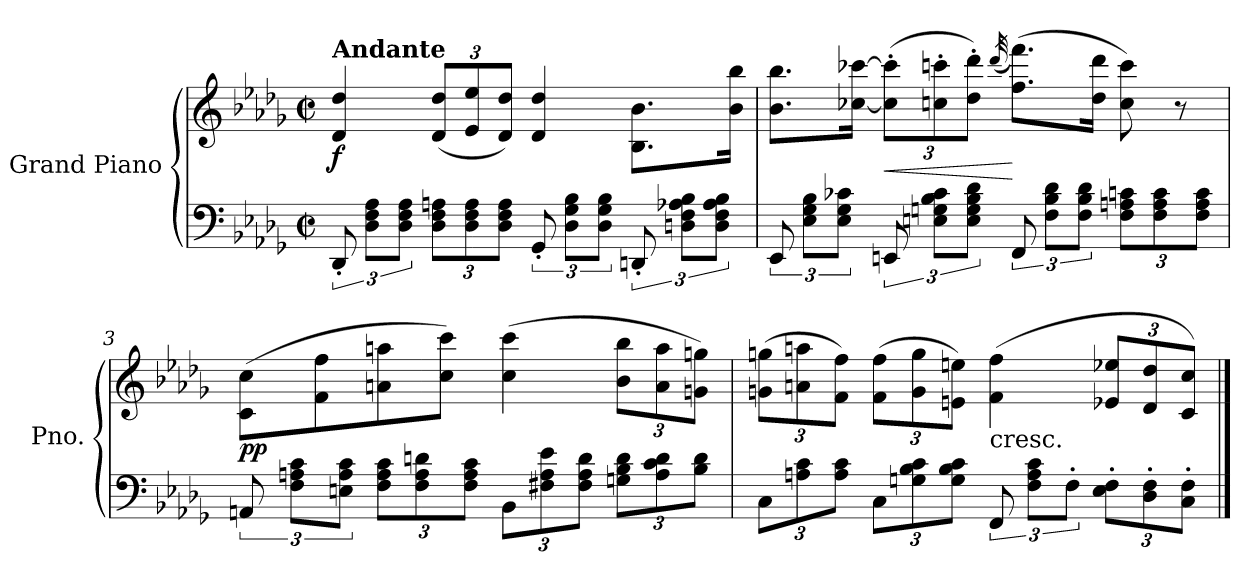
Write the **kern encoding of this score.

**kern	**kern	**dynam
*part1	*part1	*part1
*staff2	*staff1	*staff1/2
*I"Grand Piano	*	*
*I'Pno.	*	*
*clefF4	*clefG2	*
*k[b-e-a-d-g-]	*k[b-e-a-d-g-]	*
*M2/2	*M2/2	*
*met(c|)	*met(c|)	*
=1	=1	=1
!	!LO:TX:a:B:t=Andante	!
!	!	!LO:DY:b
12DD-'/	4d-/ 4dd-/	f
12D-\ 12F\ 12A-\L	.	.
12D-\ 12F\ 12A-\J	.	.
*Xbrackettup	*Xbrackettup	*
12D-\ 12F\ 12An\L	(<12d-/ 12dd-/L	.
12D-\ 12F\ 12A\	12e-/ 12ee-/	.
12D-\ 12F\ 12A\J	12d-/ 12dd-/J)	.
*brackettup	*	*
12GG-'/	4d-/ 4dd-/	.
12D-\ 12G-\ 12B-\L	.	.
12D-\ 12G-\ 12B-\J	.	.
12DDn'/	8.B-\ 8.b-\L	.
12Dn\ 12F\ 12A-X\ 12B-\L	.	.
12D\ 12F\ 12A-\ 12B-\J	.	.
.	16b-\ 16bb-\Jk	.
=2	=2	=2
12EE-/	8.b-\ 8.bb-\L	.
12E-\ 12G-\ 12B-\L	.	.
12E-\ 12G-\ 12c-X\J	.	.
.	[16cc-X\ [16ccc-X\Jk	.
!	!	!LO:HP:b
12EEn/	(>12cc-\]' 12ccc-\]'L	<
12En\ 12Gn\ 12B-\ 12c-\L	12ccn\' 12cccn\'	.
12E\ 12G\ 12B-\ 12d-\J	12dd-\' 12ddd-\'J)	.
.	(>32qddd-/	.
12FF/	(>8.ff\ 8.fff\L)	[
12F\ 12B-\ 12d-\L	.	.
12F\ 12B-\ 12d-\J	.	.
.	16dd-\ 16ddd-\Jk	.
*Xbrackettup	*	*
12F\ 12An\ 12cn\L	8cc\ 8ccc\)	.
12F\ 12A\ 12c\	.	.
.	8r	.
12F\ 12A\ 12c\J	.	.
=3	=3	=3
*brackettup	*	*
!	!	!LO:DY:b
12AAn/	(>8c\ 8cc\L	pp
12F\ 12An\ 12c\L	.	.
.	8f\ 8ff\	.
12En\ 12A\ 12c\J	.	.
*Xbrackettup	*	*
12F\ 12A\ 12c\L	8an\ 8aan\	.
12F\ 12A\ 12dn\	.	.
.	8cc\ 8ccc\J)	.
12F\ 12A\ 12c\J	.	.
12BB-\L	(>4cc\ 4ccc\	.
12F#X\ 12A\ 12e-\	.	.
12F#\ 12A\ 12d\J	.	.
12Gn\ 12B-\ 12d\L	12b-\ 12bb-\L	.
12A\ 12c\ 12d\	12a\ 12aa\	.
12B-\ 12d\J	12gn\ 12ggn\J)	.
=4	=4	=4
12C\L	(>12gn\ 12ggn\L	.
12An\ 12c\	12an\ 12aan\	.
12A\ 12c\J	12f\ 12ff\J)	.
12C\L	(>12f\ 12ff\L	.
12Gn\ 12B-\ 12c\	12g\ 12gg\	.
12G\ 12B-\ 12c\J	12en\ 12een\J)	.
*brackettup	*	*
!	!LO:TX:b:t=cresc.	!
12FF/	(>4f\ 4ff\	.
12F\ 12A\ 12c\L	.	.
12F'\J	.	.
*Xbrackettup	*	*
12E-\' 12F\'L	12e-X/ 12ee-X/L	.
12D-\' 12F\'	12d-/ 12dd-/	.
12C\' 12F\'J	12c/ 12cc/J)	.
==	==	==
*-	*-	*-
